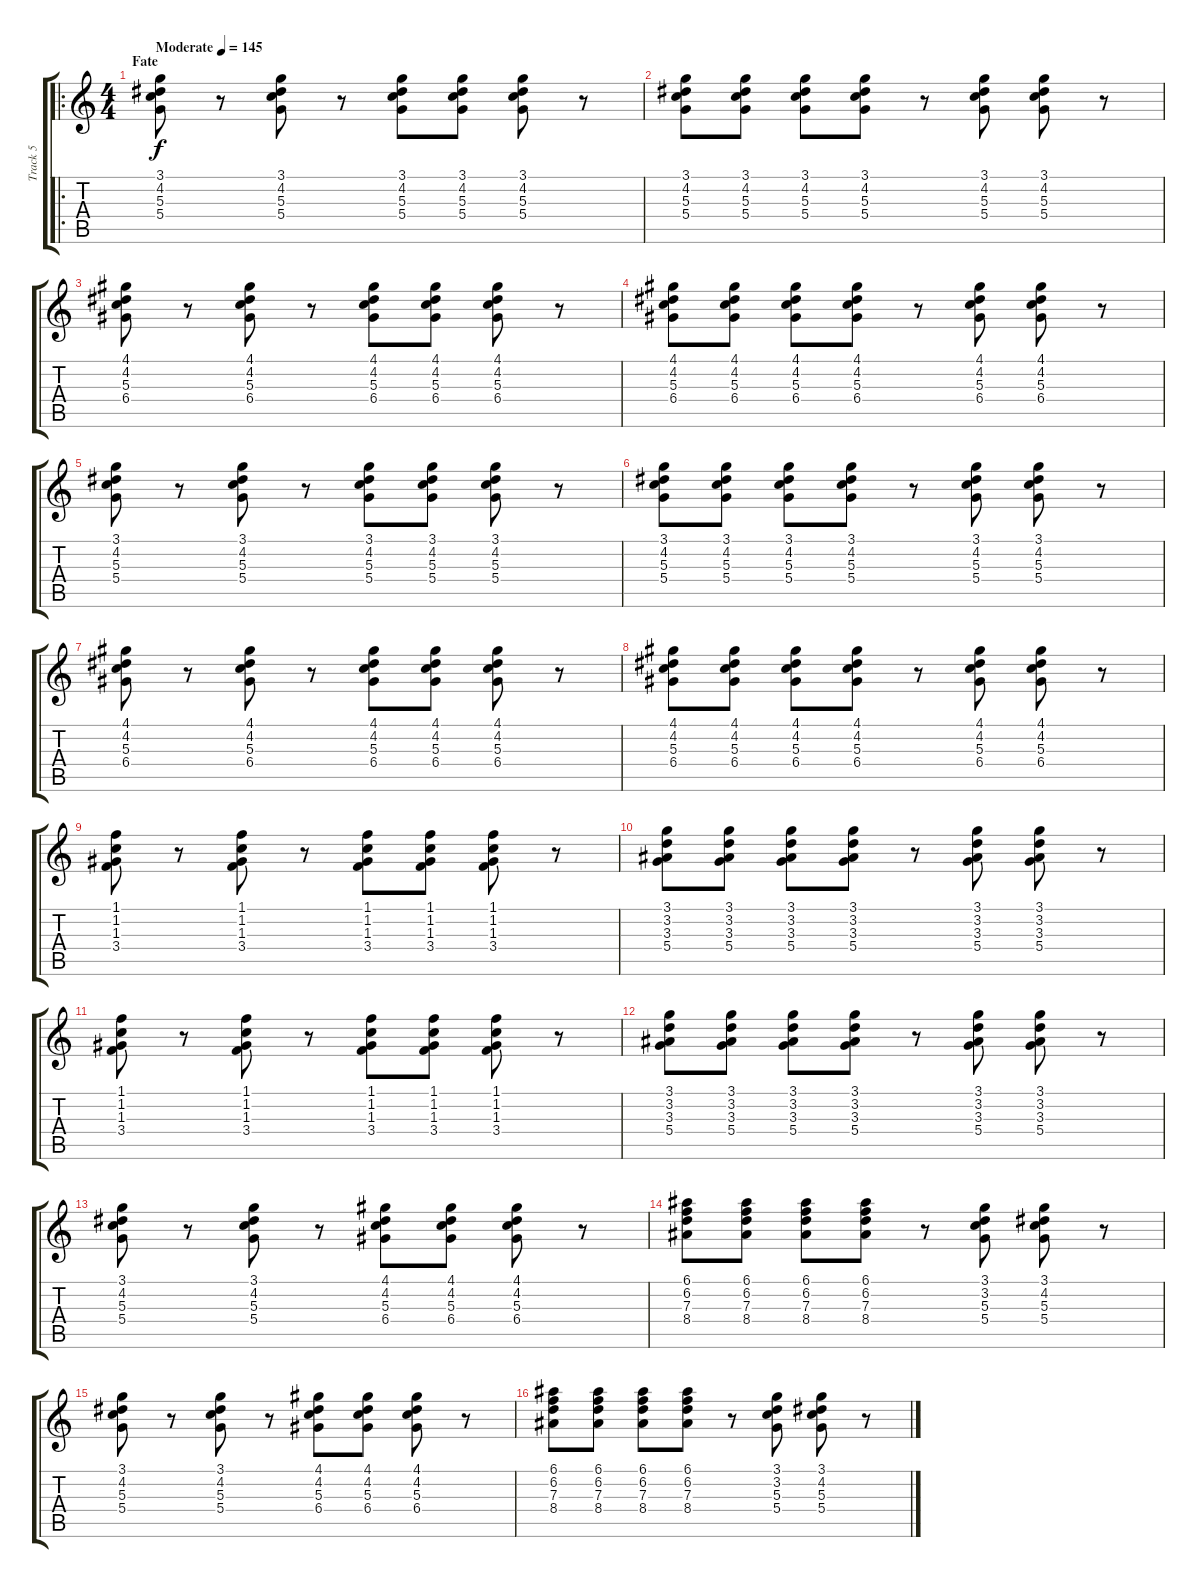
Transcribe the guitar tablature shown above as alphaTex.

\track ("Track 5" "Track 5") {instrument acousticguitarsteel}
\staff {score tabs}
\tuning (E4 B3 G3 D3 A2 E2) {hide}
\ro
\ts (4 4)
\section ("" "Fate")
\tempo (145 "Moderate")
\clef g2
\ks c
(3.1 4.2 5.3 5.4).8{dy f instrument acousticguitarsteel} r.8 (3.1 4.2 5.3 5.4).8 r.8 (3.1 4.2 5.3 5.4).8 (3.1 4.2 5.3 5.4).8 (3.1 4.2 5.3 5.4).8 r.8 |
(3.1 4.2 5.3 5.4).8 (3.1 4.2 5.3 5.4).8 (3.1 4.2 5.3 5.4).8 (3.1 4.2 5.3 5.4).8 r.8 (3.1 4.2 5.3 5.4).8 (3.1 4.2 5.3 5.4).8 r.8 |
(4.1 4.2 5.3 6.4).8 r.8 (4.1 4.2 5.3 6.4).8 r.8 (4.1 4.2 5.3 6.4).8 (4.1 4.2 5.3 6.4).8 (4.1 4.2 5.3 6.4).8 r.8 |
(4.1 4.2 5.3 6.4).8 (4.1 4.2 5.3 6.4).8 (4.1 4.2 5.3 6.4).8 (4.1 4.2 5.3 6.4).8 r.8 (4.1 4.2 5.3 6.4).8 (4.1 4.2 5.3 6.4).8 r.8 |
(3.1 4.2 5.3 5.4).8 r.8 (3.1 4.2 5.3 5.4).8 r.8 (3.1 4.2 5.3 5.4).8 (3.1 4.2 5.3 5.4).8 (3.1 4.2 5.3 5.4).8 r.8 |
(3.1 4.2 5.3 5.4).8 (3.1 4.2 5.3 5.4).8 (3.1 4.2 5.3 5.4).8 (3.1 4.2 5.3 5.4).8 r.8 (3.1 4.2 5.3 5.4).8 (3.1 4.2 5.3 5.4).8 r.8 |
(4.1 4.2 5.3 6.4).8 r.8 (4.1 4.2 5.3 6.4).8 r.8 (4.1 4.2 5.3 6.4).8 (4.1 4.2 5.3 6.4).8 (4.1 4.2 5.3 6.4).8 r.8 |
(4.1 4.2 5.3 6.4).8 (4.1 4.2 5.3 6.4).8 (4.1 4.2 5.3 6.4).8 (4.1 4.2 5.3 6.4).8 r.8 (4.1 4.2 5.3 6.4).8 (4.1 4.2 5.3 6.4).8 r.8 |
(1.1 1.2 1.3 3.4).8 r.8 (1.1 1.2 1.3 3.4).8 r.8 (1.1 1.2 1.3 3.4).8 (1.1 1.2 1.3 3.4).8 (1.1 1.2 1.3 3.4).8 r.8 |
(3.1 3.2 3.3 5.4).8 (3.1 3.2 3.3 5.4).8 (3.1 3.2 3.3 5.4).8 (3.1 3.2 3.3 5.4).8 r.8 (3.1 3.2 3.3 5.4).8 (3.1 3.2 3.3 5.4).8 r.8 |
(1.1 1.2 1.3 3.4).8 r.8 (1.1 1.2 1.3 3.4).8 r.8 (1.1 1.2 1.3 3.4).8 (1.1 1.2 1.3 3.4).8 (1.1 1.2 1.3 3.4).8 r.8 |
(3.1 3.2 3.3 5.4).8 (3.1 3.2 3.3 5.4).8 (3.1 3.2 3.3 5.4).8 (3.1 3.2 3.3 5.4).8 r.8 (3.1 3.2 3.3 5.4).8 (3.1 3.2 3.3 5.4).8 r.8 |
(3.1 4.2 5.3 5.4).8 r.8 (3.1 4.2 5.3 5.4).8 r.8 (4.1 4.2 5.3 6.4).8 (4.1 4.2 5.3 6.4).8 (4.1 4.2 5.3 6.4).8 r.8 |
(6.1 6.2 7.3 8.4).8 (6.1 6.2 7.3 8.4).8 (6.1 6.2 7.3 8.4).8 (6.1 6.2 7.3 8.4).8 r.8 (3.1 3.2 5.3 5.4).8 (3.1 4.2 5.3 5.4).8 r.8 |
(3.1 4.2 5.3 5.4).8 r.8 (3.1 4.2 5.3 5.4).8 r.8 (4.1 4.2 5.3 6.4).8 (4.1 4.2 5.3 6.4).8 (4.1 4.2 5.3 6.4).8 r.8 |
(6.1 6.2 7.3 8.4).8 (6.1 6.2 7.3 8.4).8 (6.1 6.2 7.3 8.4).8 (6.1 6.2 7.3 8.4).8 r.8 (3.1 3.2 5.3 5.4).8 (3.1 4.2 5.3 5.4).8 r.8
